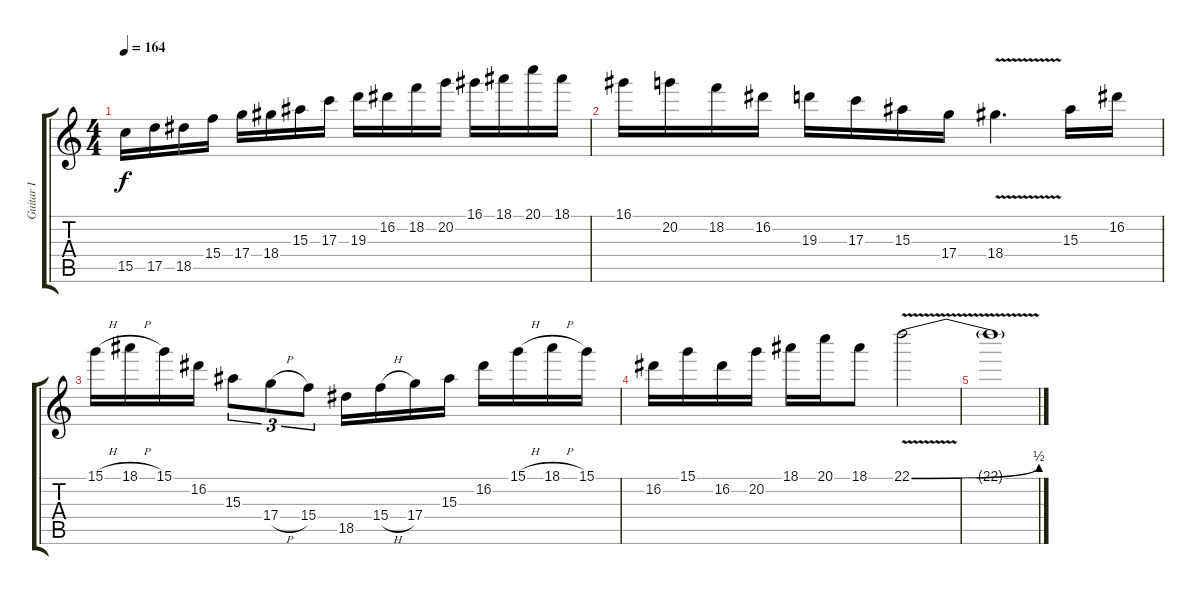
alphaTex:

\track ("Guitar I" "Guitar I") {instrument distortionguitar}
\staff {score tabs}
\tuning (E4 B3 G3 D3 A2 E2) {hide}
\ts (4 4)
\tempo 164
\clef g2
\ks c
15.5.16{dy f} 17.5.16 18.5.16 15.4.16 17.4.16 18.4.16 15.3.16 17.3.16 19.3.16 16.2.16 18.2.16 20.2.16 16.1.16 18.1.16 20.1.16 18.1.16 |
16.1.16 20.2.16 18.2.16 16.2.16 19.3.16 17.3.16 15.3.16 17.4.16 18.4{v}.4{d} 15.3.16 16.2.16 |
15.1{h}.16 18.1{h}.16 15.1.16 16.2.16 15.3.8{tu (3 2)} 17.4{h}.8{tu (3 2)} 15.4.8{tu (3 2)} 18.5.16 15.4{h}.16 17.4.16 15.3.16 16.2.16 15.1{h}.16 18.1{h}.16 15.1.16 |
16.2.16 15.1.16 16.2.16 20.2.16 18.1.16 20.1.16 18.1.8 22.1{be (bend 0 0 60 2) v}.2 |
22.1{t}.1
